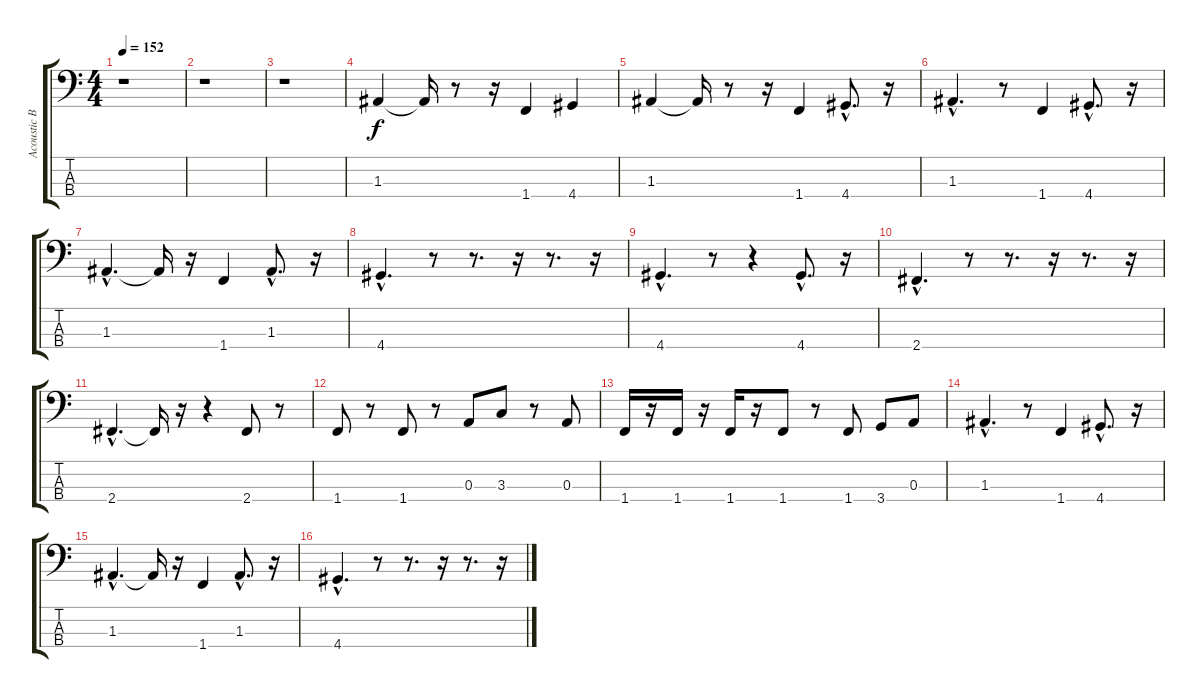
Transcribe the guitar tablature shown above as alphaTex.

\track ("Acoustic Bass" "Acoustic B") {instrument acousticguitarnylon}
\staff {score tabs}
\tuning (G2 D2 A1 E1) {hide}
\ts (4 4)
\tempo 152
\clef f4
\ks c
r.1{dy f instrument acousticguitarnylon} |
r.1 |
r.1 |
1.3.4 1.3{t}.16 r.8 r.16 1.4.4 4.4.4 |
1.3.4 1.3{t}.16 r.8 r.16 1.4.4 4.4{hac}.8{d} r.16 |
1.3{hac}.4{d} r.8 1.4.4 4.4{hac}.8{d} r.16 |
1.3{hac}.4{d} 1.3{t}.16 r.16 1.4.4 1.3{hac}.8{d} r.16 |
4.4{hac}.4{d} r.8 r.8{d} r.16 r.8{d} r.16 |
4.4{hac}.4{d} r.8 r.4 4.4{hac}.8{d} r.16 |
2.4{hac}.4{d} r.8 r.8{d} r.16 r.8{d} r.16 |
2.4{hac}.4{d} 2.4{t}.16 r.16 r.4 2.4.8 r.8 |
1.4.8 r.8 1.4.8 r.8 0.3.8 3.3.8 r.8 0.3.8 |
1.4.16 r.16 1.4.16 r.16 1.4.16 r.16 1.4.8 r.8 1.4.8 3.4.8 0.3.8 |
1.3{hac}.4{d} r.8 1.4.4 4.4{hac}.8{d} r.16 |
1.3{hac}.4{d} 1.3{t}.16 r.16 1.4.4 1.3{hac}.8{d} r.16 |
4.4{hac}.4{d} r.8 r.8{d} r.16 r.8{d} r.16
